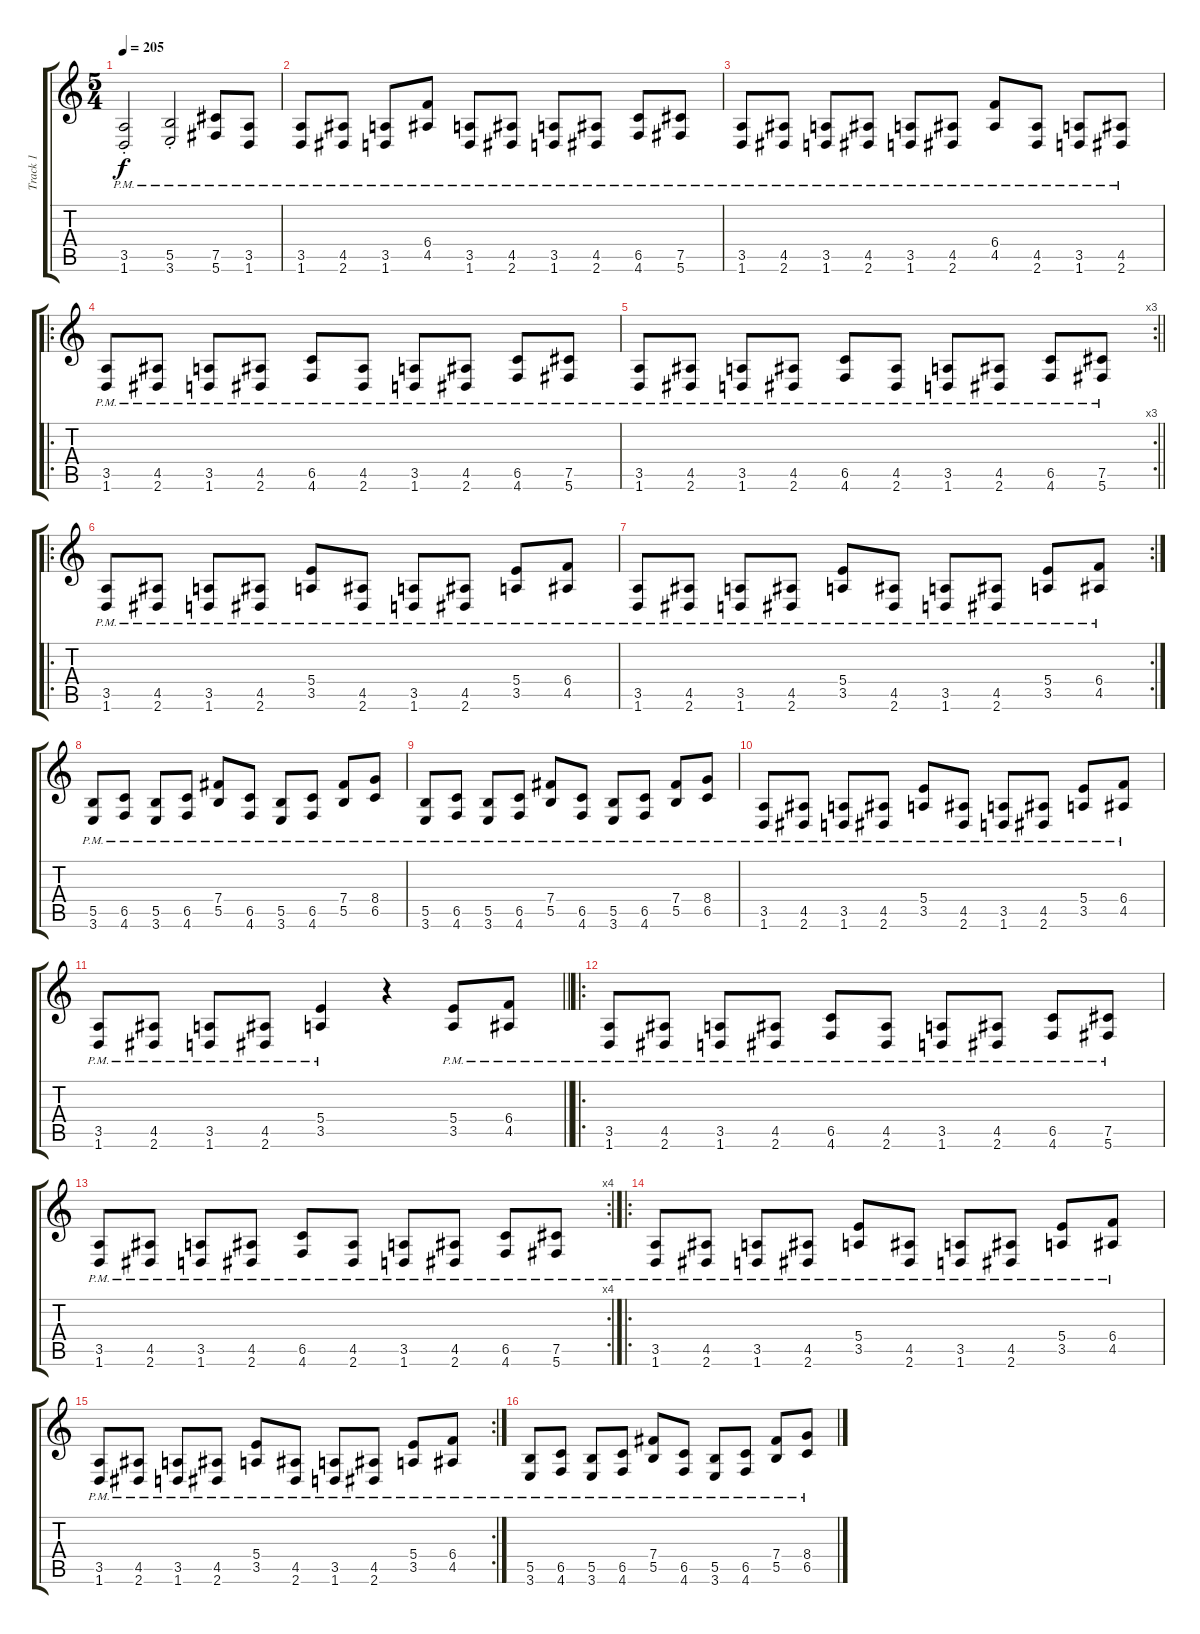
\track ("Track 1" "Track 1") {instrument distortionguitar}
\staff {score tabs}
\tuning (Db4 Ab3 E3 B2 Gb2 Db2) {hide}
\ts (5 4)
\section ("" "")
\tempo 205
\clef g2
\ks c
(3.5{pm st} 1.6{pm st}).2{dy f} (5.5{pm st} 3.6{pm st}).2 (7.5{pm} 5.6{pm}).8 (3.5{pm} 1.6{pm}).8 |
(3.5{pm} 1.6{pm}).8 (4.5{pm} 2.6{pm}).8 (3.5{pm} 1.6{pm}).8 (6.4{pm} 4.5{pm}).8 (3.5{pm} 1.6{pm}).8 (4.5{pm} 2.6{pm}).8 (3.5{pm} 1.6{pm}).8 (4.5{pm} 2.6{pm}).8 (6.5{pm} 4.6{pm}).8 (7.5{pm} 5.6{pm}).8 |
(3.5{pm} 1.6{pm}).8 (4.5{pm} 2.6{pm}).8 (3.5{pm} 1.6{pm}).8 (4.5{pm} 2.6{pm}).8 (3.5{pm} 1.6{pm}).8 (4.5{pm} 2.6{pm}).8 (6.4{pm} 4.5{pm}).8 (4.5{pm} 2.6{pm}).8 (3.5{pm} 1.6{pm}).8 (4.5{pm} 2.6{pm}).8 |
\ro
(3.5{pm} 1.6{pm}).8 (4.5{pm} 2.6{pm}).8 (3.5{pm} 1.6{pm}).8 (4.5{pm} 2.6{pm}).8 (6.5{pm} 4.6{pm}).8 (4.5{pm} 2.6{pm}).8 (3.5{pm} 1.6{pm}).8 (4.5{pm} 2.6{pm}).8 (6.5{pm} 4.6{pm}).8 (7.5{pm} 5.6{pm}).8 |
\rc 3
\barLineRight lightlight
(3.5{pm} 1.6{pm}).8 (4.5{pm} 2.6{pm}).8 (3.5{pm} 1.6{pm}).8 (4.5{pm} 2.6{pm}).8 (6.5{pm} 4.6{pm}).8 (4.5{pm} 2.6{pm}).8 (3.5{pm} 1.6{pm}).8 (4.5{pm} 2.6{pm}).8 (6.5{pm} 4.6{pm}).8 (7.5{pm} 5.6{pm}).8 |
\ro
\section ("" "")
(3.5{pm} 1.6{pm}).8 (4.5{pm} 2.6{pm}).8 (3.5{pm} 1.6{pm}).8 (4.5{pm} 2.6{pm}).8 (5.4{pm} 3.5{pm}).8 (4.5{pm} 2.6{pm}).8 (3.5{pm} 1.6{pm}).8 (4.5{pm} 2.6{pm}).8 (5.4{pm} 3.5{pm}).8 (6.4{pm} 4.5{pm}).8 |
\rc 2
(3.5{pm} 1.6{pm}).8 (4.5{pm} 2.6{pm}).8 (3.5{pm} 1.6{pm}).8 (4.5{pm} 2.6{pm}).8 (5.4{pm} 3.5{pm}).8 (4.5{pm} 2.6{pm}).8 (3.5{pm} 1.6{pm}).8 (4.5{pm} 2.6{pm}).8 (5.4{pm} 3.5{pm}).8 (6.4{pm} 4.5{pm}).8 |
(5.5{pm} 3.6{pm}).8 (6.5{pm} 4.6{pm}).8 (5.5{pm} 3.6{pm}).8 (6.5{pm} 4.6{pm}).8 (7.4{pm} 5.5{pm}).8 (6.5{pm} 4.6{pm}).8 (5.5{pm} 3.6{pm}).8 (6.5{pm} 4.6{pm}).8 (7.4{pm} 5.5{pm}).8 (8.4{pm} 6.5{pm}).8 |
(5.5{pm} 3.6{pm}).8 (6.5{pm} 4.6{pm}).8 (5.5{pm} 3.6{pm}).8 (6.5{pm} 4.6{pm}).8 (7.4{pm} 5.5{pm}).8 (6.5{pm} 4.6{pm}).8 (5.5{pm} 3.6{pm}).8 (6.5{pm} 4.6{pm}).8 (7.4{pm} 5.5{pm}).8 (8.4{pm} 6.5{pm}).8 |
(3.5{pm} 1.6{pm}).8 (4.5{pm} 2.6{pm}).8 (3.5{pm} 1.6{pm}).8 (4.5{pm} 2.6{pm}).8 (5.4{pm} 3.5{pm}).8 (4.5{pm} 2.6{pm}).8 (3.5{pm} 1.6{pm}).8 (4.5{pm} 2.6{pm}).8 (5.4{pm} 3.5{pm}).8 (6.4{pm} 4.5{pm}).8 |
\barLineRight lightlight
(3.5{pm} 1.6{pm}).8 (4.5{pm} 2.6{pm}).8 (3.5{pm} 1.6{pm}).8 (4.5{pm} 2.6{pm}).8 (5.4{pm} 3.5{pm}).4 r.4 (5.4{pm} 3.5{pm}).8 (6.4{pm} 4.5{pm}).8 |
\ro
\section ("" "")
(3.5{pm} 1.6{pm}).8 (4.5{pm} 2.6{pm}).8 (3.5{pm} 1.6{pm}).8 (4.5{pm} 2.6{pm}).8 (6.5{pm} 4.6{pm}).8 (4.5{pm} 2.6{pm}).8 (3.5{pm} 1.6{pm}).8 (4.5{pm} 2.6{pm}).8 (6.5{pm} 4.6{pm}).8 (7.5{pm} 5.6{pm}).8 |
\rc 4
(3.5{pm} 1.6{pm}).8 (4.5{pm} 2.6{pm}).8 (3.5{pm} 1.6{pm}).8 (4.5{pm} 2.6{pm}).8 (6.5{pm} 4.6{pm}).8 (4.5{pm} 2.6{pm}).8 (3.5{pm} 1.6{pm}).8 (4.5{pm} 2.6{pm}).8 (6.5{pm} 4.6{pm}).8 (7.5{pm} 5.6{pm}).8 |
\ro
(3.5{pm} 1.6{pm}).8 (4.5{pm} 2.6{pm}).8 (3.5{pm} 1.6{pm}).8 (4.5{pm} 2.6{pm}).8 (5.4{pm} 3.5{pm}).8 (4.5{pm} 2.6{pm}).8 (3.5{pm} 1.6{pm}).8 (4.5{pm} 2.6{pm}).8 (5.4{pm} 3.5{pm}).8 (6.4{pm} 4.5{pm}).8 |
\rc 2
(3.5{pm} 1.6{pm}).8 (4.5{pm} 2.6{pm}).8 (3.5{pm} 1.6{pm}).8 (4.5{pm} 2.6{pm}).8 (5.4{pm} 3.5{pm}).8 (4.5{pm} 2.6{pm}).8 (3.5{pm} 1.6{pm}).8 (4.5{pm} 2.6{pm}).8 (5.4{pm} 3.5{pm}).8 (6.4{pm} 4.5{pm}).8 |
(5.5{pm} 3.6{pm}).8 (6.5{pm} 4.6{pm}).8 (5.5{pm} 3.6{pm}).8 (6.5{pm} 4.6{pm}).8 (7.4{pm} 5.5{pm}).8 (6.5{pm} 4.6{pm}).8 (5.5{pm} 3.6{pm}).8 (6.5{pm} 4.6{pm}).8 (7.4{pm} 5.5{pm}).8 (8.4{pm} 6.5{pm}).8
